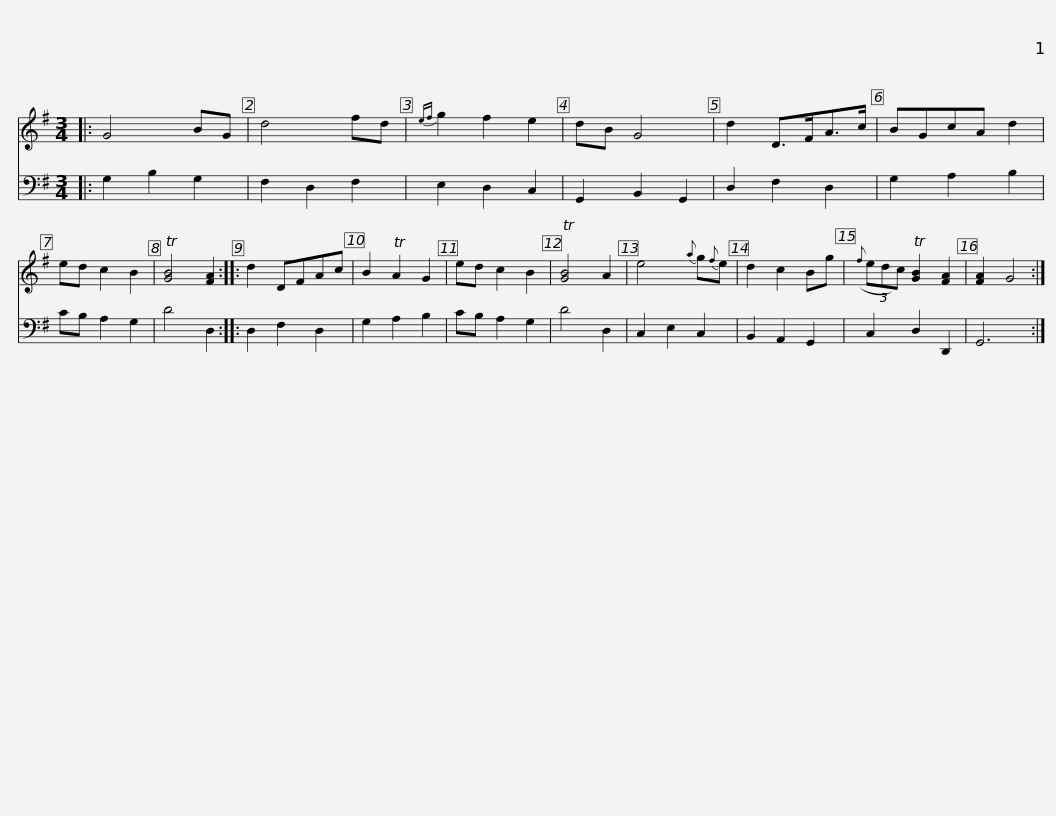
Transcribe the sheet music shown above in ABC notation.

X:1
%%score 1 2
L:1/8
M:3/4
I:linebreak $
K:G
V:1 treble
V:2 bass
V:1
|: G4 BG | d4 fd |{ef} g2 f2 e2 | dB G4 | d2 D>FA>c | %5
 BGcA d2 | ed c2 B2 | T[GB]4 [FA]2 :: d2 DFAc |$ B2 TA2 G2 | %10
 ed c2 B2 | T[GB]4 A2 | e4{a} g{f}e | d2 c2 Bg |({f} (3edc) T[GB]2 [FA]2 | %15
 [FA]2 G4 :| %16
V:2
|: G,2 B,2 G,2 | F,2 D,2 F,2 | E,2 D,2 C,2 | G,,2 B,,2 G,,2 | D,2 F,2 D,2 | %5
 G,2 A,2 B,2 | CB, A,2 G,2 | D4 D,2 :: D,2 F,2 D,2 |$ G,2 A,2 B,2 | %10
 CB, A,2 G,2 | D4 D,2 | C,2 E,2 C,2 | B,,2 A,,2 G,,2 | C,2 D,2 D,,2 | %15
 G,,6 :| %16
